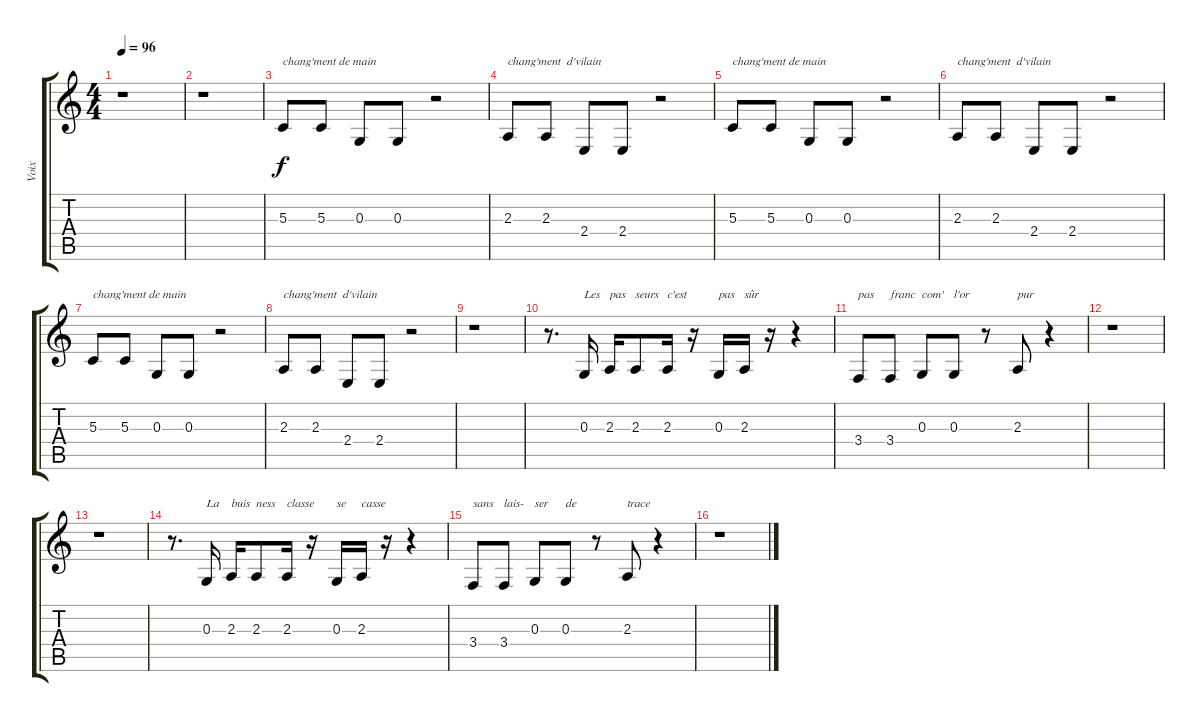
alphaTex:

\track ("Voix" "Voix") {instrument clarinet}
\staff {score tabs}
\tuning (E4 B3 G3 D3 A2 E2) {hide}
\ts (4 4)
\tempo 96
\clef g2
\ks c
r.1{dy f} |
r.1 |
5.3.8{txt "chang'ment de main"} 5.3.8 0.3.8 0.3.8 r.2 |
2.3.8{txt "chang'ment  d'vilain"} 2.3.8 2.4.8 2.4.8 r.2 |
5.3.8{txt "chang'ment de main"} 5.3.8 0.3.8 0.3.8 r.2 |
2.3.8{txt "chang'ment  d'vilain"} 2.3.8 2.4.8 2.4.8 r.2 |
5.3.8{txt "chang'ment de main"} 5.3.8 0.3.8 0.3.8 r.2 |
2.3.8{txt "chang'ment  d'vilain"} 2.3.8 2.4.8 2.4.8 r.2 |
r.1 |
r.8{d} 0.3.16{txt "Les"} 2.3.16{txt "pas"} 2.3.8{txt "seurs"} 2.3.16{txt "c'est"} r.16 0.3.16{txt "pas"} 2.3.16{txt "sûr"} r.16 r.4 |
3.4.8{txt "pas"} 3.4.8{txt "franc"} 0.3.8{txt "com'"} 0.3.8{txt "l'or"} r.8 2.3.8{txt "pur"} r.4 |
r.1 |
r.1 |
r.8{d} 0.3.16{txt "La"} 2.3.16{txt "buis"} 2.3.8{txt "ness"} 2.3.16{txt "classe"} r.16 0.3.16{txt "se"} 2.3.16{txt "casse"} r.16 r.4 |
3.4.8{txt "sans"} 3.4.8{txt "lais-"} 0.3.8{txt "ser"} 0.3.8{txt "de"} r.8 2.3.8{txt "trace"} r.4 |
r.1
